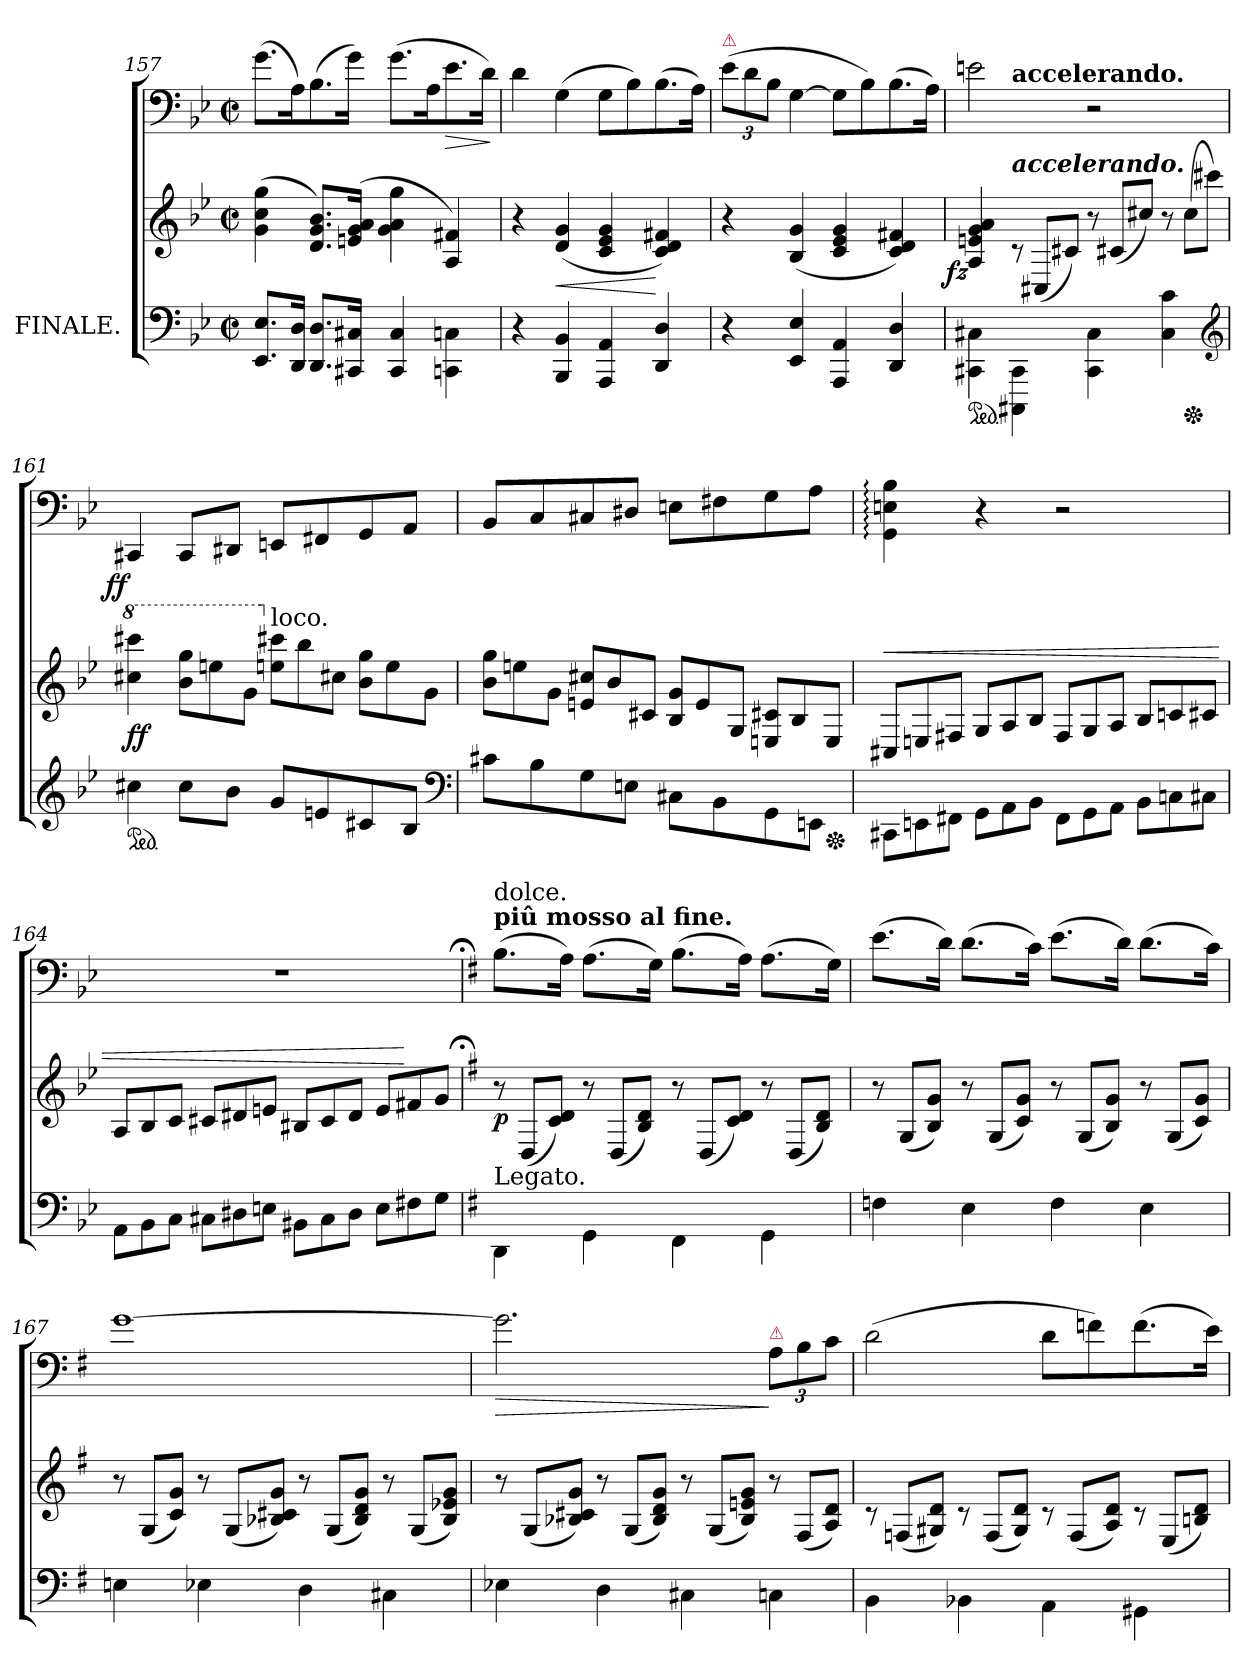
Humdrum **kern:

**kern	**kern	**dynam	**kern	**dynam
*part2	*part2	*part2	*part1	*part1
*staff3	*staff2	*staff2/3	*staff1	*staff1
*I"FINALE.	*	*	*	*
*clefF4	*clefG2	*	*clefF4	*
*k[b-e-]	*k[b-e-]	*	*k[b-e-]	*
*M2/2	*M2/2	*	*M2/2	*
*met(c|)	*met(c|)	*	*met(c|)	*
=157	=157	=157	=157	=157
8.EE- 8.E-L	(>4g 4cc 4gg	.	(>8.g!\L	.
16DD 16DJk	.	.	16A!K)	.
8.DD 8.DL	8.d 8.g 8.b-L)	.	(>8.B-!	.
16CC#X 16C#XJk	(>16en 16g 16aJk	.	16g!Jk)	.
4CC# 4C#	4g 4a 4gg	.	(>8.g!\L	.
.	.	.	16A!K	.
!	!	!	!	!LO:HP:b
4CCn\ 4Cn\	4A/ 4f#X/)	.	8.e-!	>
.	.	.	16d!Jk)	.
.	.	.	.	]
=158	=158	=158	=158	=158
4r	4r	.	4d!	.
4BBB- 4BB-	(>4d 4g	<	(>4G!	.
4AAA 4AA	4c 4e- 4g	.	8G!\L	.
.	.	.	8B-!)	.
4DD 4D	4c 4d 4f#X)	[	(>8.B-!	.
.	.	.	16A!Jk)	.
=159	=159	=159	=159	=159
!	!	!	!LO:TX:a:color=crimson:t=⚠	!
4r	4r	.	(>12e-!\L	.
.	.	.	12d!	.
.	.	.	12B-!J	.
4EE- 4E-	(>4B- 4g	.	[4G!	.
4AAA 4AA	4c 4e- 4g	.	8G!\L]	.
.	.	.	8B-!)	.
4DD 4D	4c 4d 4f#X)	.	(>8.B-!	.
.	.	.	16A!Jk)	.
=160	=160	=160	=160	=160
!	!	!LO:DY:rj	!	!
*	*	*	*^	*
*ped	*	*	*	*	*
4CC#X\ 4C#X\	4A/ 4en/ 4g/ 4a/	fz	2en!	4ryy	.
*	*Xtuplet	*	*	*	*
!	!	!	!	!LO:TX:a:B:t=accelerando.	!
!	!LO:TX:a:Bi:t=accelerando.	!	!	!	!
4CCC#X\ 4CC#\	12rc	.	.	2.ryy	.
.	(>12C#XL	.	.	.	.
.	12c#XJ)	.	.	.	.
4CC#\ 4C#\	12r	.	2r	.	.
.	(>12c#XL	.	.	.	.
.	12cc#XJ)	.	.	.	.
4C# 4c	12r	.	.	.	.
*Xped	*	*	*	*	*
.	(>12cc#L	.	.	.	.
.	12ccc#XJ)	.	.	.	.
*clefG2	*	*	*	*	*
*	*	*	*v	*v	*
=161	=161	=161	=161	=161
*	*8va	*	*	*
*	*	*	*^	*
!	!	!	!	!	!LO:DY:rj
*	*	*	*v	*v	*
*ped	*	*	*	*
4cc#X	4ccc#X 4cccc#X	ff	4CC#X!	ff
8cc#L	12bb- 12gggL	.	8CC#!L	.
.	12eeen	.	.	.
8b-J	.	.	8DD#X!J	.
.	12ggJ	.	.	.
*	*X8va	*	*	*
!	!LO:TX:a:t=loco.	!	!	!
8gL	12een 12ccc#XL	.	8EEn!L	.
.	12bb-	.	.	.
8en	.	.	8FF#X!	.
.	12cc#XJ	.	.	.
8c#X	12b- 12ggL	.	8GG!	.
.	12ee	.	.	.
8B-J	.	.	8AA!J	.
.	12gJ	.	.	.
*clefF4	*	*	*	*
=162	=162	=162	=162	=162
8c#XL	12b- 12ggL	.	8BB-!L	.
.	12een	.	.	.
8B-	.	.	8C!	.
.	12gJ	.	.	.
8G	12en 12cc#XL	.	8C#X!	.
.	12b-	.	.	.
8EnJ	.	.	8D#X!J	.
.	12c#XJ	.	.	.
8C#X\L	12B- 12gL	.	8En!\L	.
.	12e	.	.	.
8BB-	.	.	8F#X!	.
.	12G/J	.	.	.
8GG\	12En/ 12c#X/L	.	8G!	.
.	12B-/	.	.	.
8EEn\J	.	.	8A!J	.
*Xped	*	*	*	*
.	12E/J	.	.	.
=163	=163	=163	=163	=163
*Xtuplet	*	*	*	*
!	!	!LO:HP:a	!	!
12CC#X\L	12C#XL	<	4GG!: 4En!: 4B-!:	.
12EEn\	12En/	.	.	.
12FF#XJ	12F#XJ	.	.	.
12GG\L	12G/L	.	4r	.
12AA\	12A/	.	.	.
12BB-\J	12B-/J	.	.	.
12FF#\L	12F#/L	.	2r	.
12GG\	12G/	.	.	.
12AA\J	12A/J	.	.	.
12BB-\L	12B-/L	.	.	.
12Cn\	12cn/	.	.	.
12C#XJ	12c#XJ	.	.	.
=164	=164	=164	=164	=164
12AA\L	12A/L	.	1rF	.
12BB-\	12B-/	.	.	.
12C\J	12c/J	.	.	.
12C#XL	12c#XL	.	.	.
12D#X	12d#X	.	.	.
12EnJ	12enJ	.	.	.
12BB#X\L	12B#XL	.	.	.
12C#	12c#	.	.	.
12D#J	12d#J	.	.	.
12EL	12eL	.	.	.
12F#X	12f#X	[	.	.
12GJ	12gJ	.	.	.
=165	=165;	=165;	=165;	=165;
*k[f#]	*k[f#]	*	*k[f#]	*
!	!	!	!LO:TX:a:B:t=piû mosso al fine.	!
!	!	!	!LO:TX:a:t=dolce.	!
!LO:TX:a:t=Legato.	!	!	!	!
4DD\	12r	p	(>8.B!\L	.
.	(>12D/L	.	.	.
.	12c 12dJ)	.	.	.
.	.	.	16A!Jk)	.
4GG\	12r	.	(>8.A!\L	.
.	(>12D/L	.	.	.
.	12B 12dJ)	.	.	.
.	.	.	16G!Jk)	.
4FF#\	12r	.	(>8.B!\L	.
.	(>12D/L	.	.	.
.	12c 12dJ)	.	.	.
.	.	.	16A!Jk)	.
4GG\	12r	.	(>8.A!\L	.
.	(>12D/L	.	.	.
.	12B 12dJ)	.	.	.
.	.	.	16G!Jk)	.
=166	=166	=166	=166	=166
4Fn	12r	.	(>8.e!\L	.
.	(>12G/L	.	.	.
.	12B 12gJ)	.	.	.
.	.	.	16d!Jk)	.
4E	12r	.	(>8.d!\L	.
.	(>12G/L	.	.	.
.	12c 12gJ)	.	.	.
.	.	.	16c!Jk)	.
4F	12r	.	(>8.e!\L	.
.	(>12G/L	.	.	.
.	12B 12gJ)	.	.	.
.	.	.	16d!Jk)	.
4E	12r	.	(>8.d!\L	.
.	(>12G/L	.	.	.
.	12c 12gJ)	.	.	.
.	.	.	16c!Jk)	.
=167	=167	=167	=167	=167
4En	12r	.	[1g!	.
.	(>12G/L	.	.	.
.	12c 12gJ)	.	.	.
4E-X	12r	.	.	.
.	(>12G/L	.	.	.
.	12B-X 12c#X 12gJ)	.	.	.
4D	12r	.	.	.
.	(>12G/L	.	.	.
.	12B- 12d 12gJ)	.	.	.
4C#X\	12r	.	.	.
.	(>12G/L	.	.	.
.	12B- 12e-X 12gJ)	.	.	.
=168	=168	=168	=168	=168
!	!	!	!	!LO:HP:b
4E-X	12r	.	2.g!]	>
.	(>12G/L	.	.	.
.	12B-X 12c#X 12gJ)	.	.	.
4D	12r	.	.	.
.	(>12G/L	.	.	.
.	12B- 12d 12gJ)	.	.	.
4C#X\	12r	.	.	.
.	(>12G/L	.	.	.
.	12B- 12en 12gJ)	.	.	.
!	!	!	!LO:TX:a:color=crimson:t=⚠	!
4Cn\	12r	.	12A!\L	]
.	(>12F#/L	.	12B!	.
.	12A/ 12d/J)	.	12c!J	.
=169	=169	=169	=169	=169
4BB\	12rc	.	(>2d!	.
.	(>12Fn/L	.	.	.
.	12G#X/ 12d/J)	.	.	.
4BB-X\	12rc	.	.	.
.	(>12F/L	.	.	.
.	12G#/ 12d/J)	.	.	.
4AA\	12rc	.	8d!\L	.
.	(>12F/L	.	.	.
.	.	.	8fn!)	.
.	12A/ 12d/J)	.	.	.
4GG#X\	12rc	.	(>8.f!	.
.	(>12E/L	.	.	.
.	12Bn/ 12d/J)	.	.	.
.	.	.	16e!Jk)	.
=	=	=	=	=
*-	*-	*-	*-	*-
